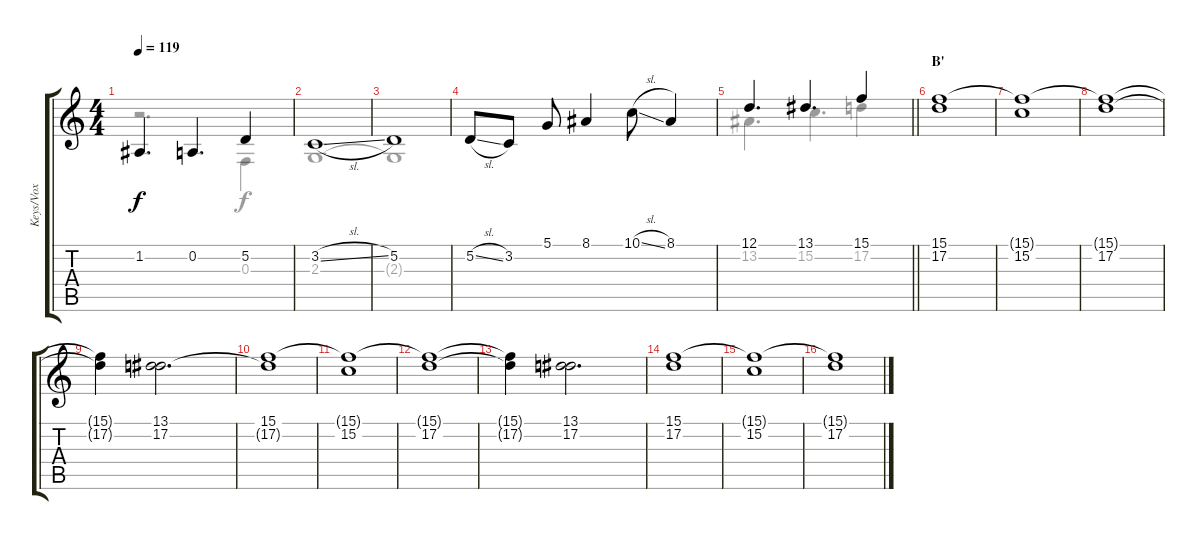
\track ("Keys/Vox" "Keys/Vox") {instrument lead2sawtooth}
\staff {score tabs}
\tuning (D4 A3 F3 C3 G2 C2) {hide}
\voice
\ts (4 4)
\tempo 119
\clef g2
\ks c
1.2.4{d dy f} 0.2.4{d} 5.2.4 |
3.2{sl}.1 |
5.2.1 |
5.2{sl}.8 3.2.8 5.1.8 8.1.4 10.1{sl}.8 8.1.4 |
\barLineRight lightlight
12.1.4{d} 13.1.4{d} 15.1.4 |
\section ("" "B'")
(15.1 17.2).1{instrument pad2warm} |
(15.1{t} 15.2).1 |
(15.1{t} 17.2).1 |
(15.1{t} 17.2{t}).4 (13.1 17.2).2{d} |
(15.1 17.2{t}).1 |
(15.1{t} 15.2).1 |
(15.1{t} 17.2).1 |
(15.1{t} 17.2{t}).4 (13.1 17.2).2{d} |
(15.1 17.2).1 |
(15.1{t} 15.2).1 |
(15.1{t} 17.2).1
\voice
\clef g2
\ottava regular
\simile none
\ks c
r.2{d dy f} 0.3.4 |
2.3.1 |
2.3{t}.1 |
|
\barLineRight lightlight
13.2.4{d} 15.2.4{d} 17.2.4 |
|
|
|
|
|
|
|
|
|
|
